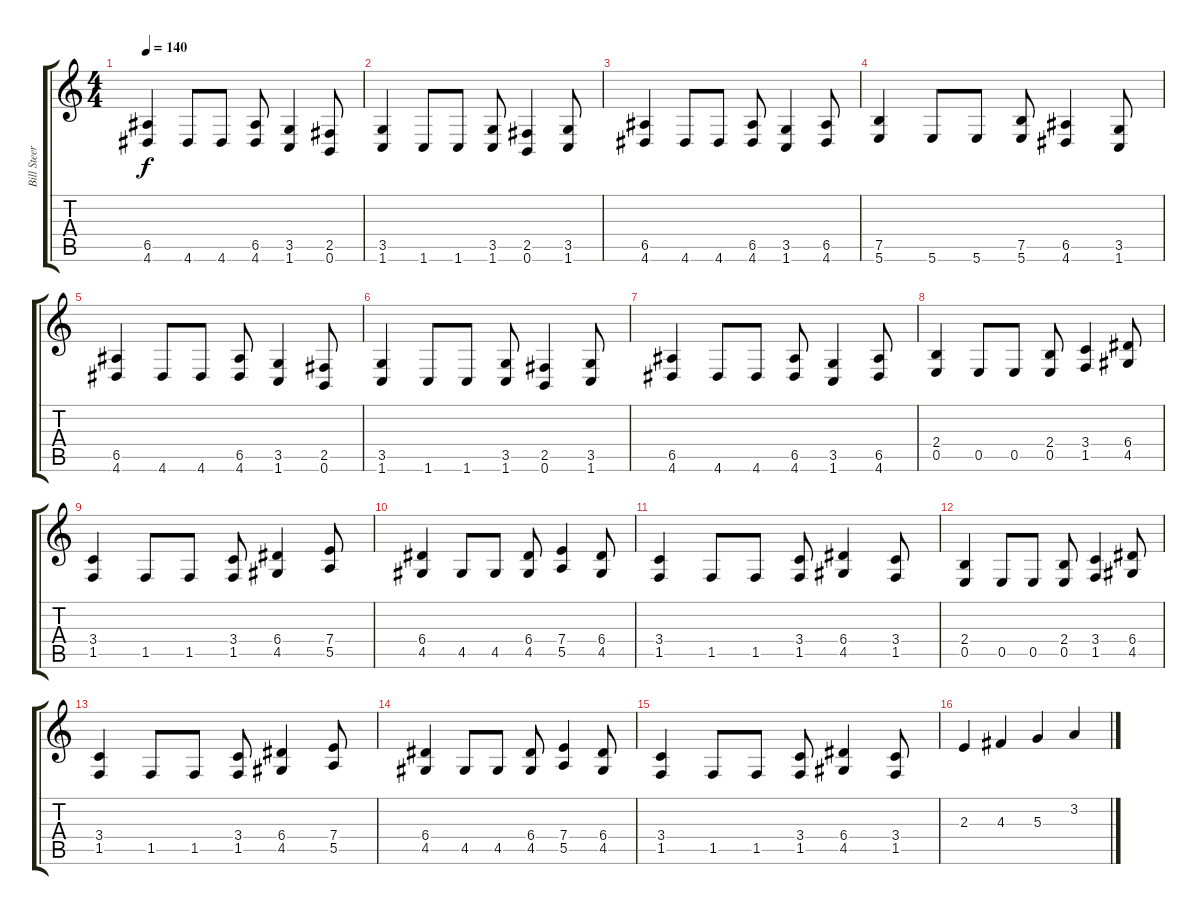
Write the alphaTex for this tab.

\track ("Bill Steer" "Bill Steer") {instrument distortionguitar}
\staff {score tabs}
\tuning (B3 Gb3 D3 A2 E2 B1) {hide}
\ts (4 4)
\tempo 140
\clef g2
\ks c
(6.5 4.6).4{dy f} 4.6.8 4.6.8 (6.5 4.6).8 (3.5 1.6).4 (2.5 0.6).8 |
(3.5 1.6).4 1.6.8 1.6.8 (3.5 1.6).8 (2.5 0.6).4 (3.5 1.6).8 |
(6.5 4.6).4 4.6.8 4.6.8 (6.5 4.6).8 (3.5 1.6).4 (6.5 4.6).8 |
(7.5 5.6).4 5.6.8 5.6.8 (7.5 5.6).8 (6.5 4.6).4 (3.5 1.6).8 |
(6.5 4.6).4 4.6.8 4.6.8 (6.5 4.6).8 (3.5 1.6).4 (2.5 0.6).8 |
(3.5 1.6).4 1.6.8 1.6.8 (3.5 1.6).8 (2.5 0.6).4 (3.5 1.6).8 |
(6.5 4.6).4 4.6.8 4.6.8 (6.5 4.6).8 (3.5 1.6).4 (6.5 4.6).8 |
(2.4 0.5).4 0.5.8 0.5.8 (2.4 0.5).8 (3.4 1.5).4 (6.4 4.5).8 |
(3.4 1.5).4 1.5.8 1.5.8 (3.4 1.5).8 (6.4 4.5).4 (7.4 5.5).8 |
(6.4 4.5).4 4.5.8 4.5.8 (6.4 4.5).8 (7.4 5.5).4 (6.4 4.5).8 |
(3.4 1.5).4 1.5.8 1.5.8 (3.4 1.5).8 (6.4 4.5).4 (3.4 1.5).8 |
(2.4 0.5).4 0.5.8 0.5.8 (2.4 0.5).8 (3.4 1.5).4 (6.4 4.5).8 |
(3.4 1.5).4 1.5.8 1.5.8 (3.4 1.5).8 (6.4 4.5).4 (7.4 5.5).8 |
(6.4 4.5).4 4.5.8 4.5.8 (6.4 4.5).8 (7.4 5.5).4 (6.4 4.5).8 |
(3.4 1.5).4 1.5.8 1.5.8 (3.4 1.5).8 (6.4 4.5).4 (3.4 1.5).8 |
2.3.4 4.3.4 5.3.4 3.2.4
